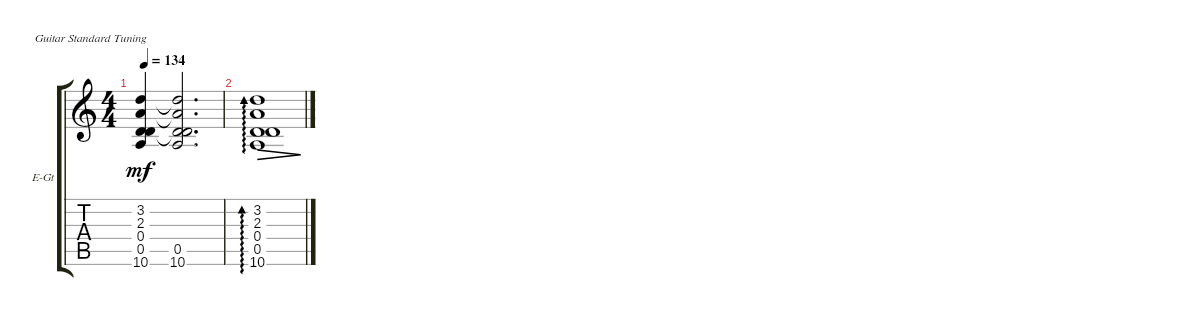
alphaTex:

\bracketExtendMode groupsimilarinstruments
\firstSystemTrackNameOrientation horizontal
\otherSystemsTrackNameOrientation horizontal
\track ("E-Gt solo" "E-Gt") {instrument electricguitarclean}
\staff {score tabs}
\tuning (E4 B3 G3 D3 A2 E2)
\ts (4 4)
\tempo 134
\clef g2
\ks c
(3.2{t} 2.3{t} 0.4{t} 0.5{t} 10.6{t}).4{dy mf} (3.2{t} 2.3{t} 0.4{t} 0.5 10.6).2{d} |
(3.2 2.3 0.4 0.5 10.6).1{ad 0 dec}
